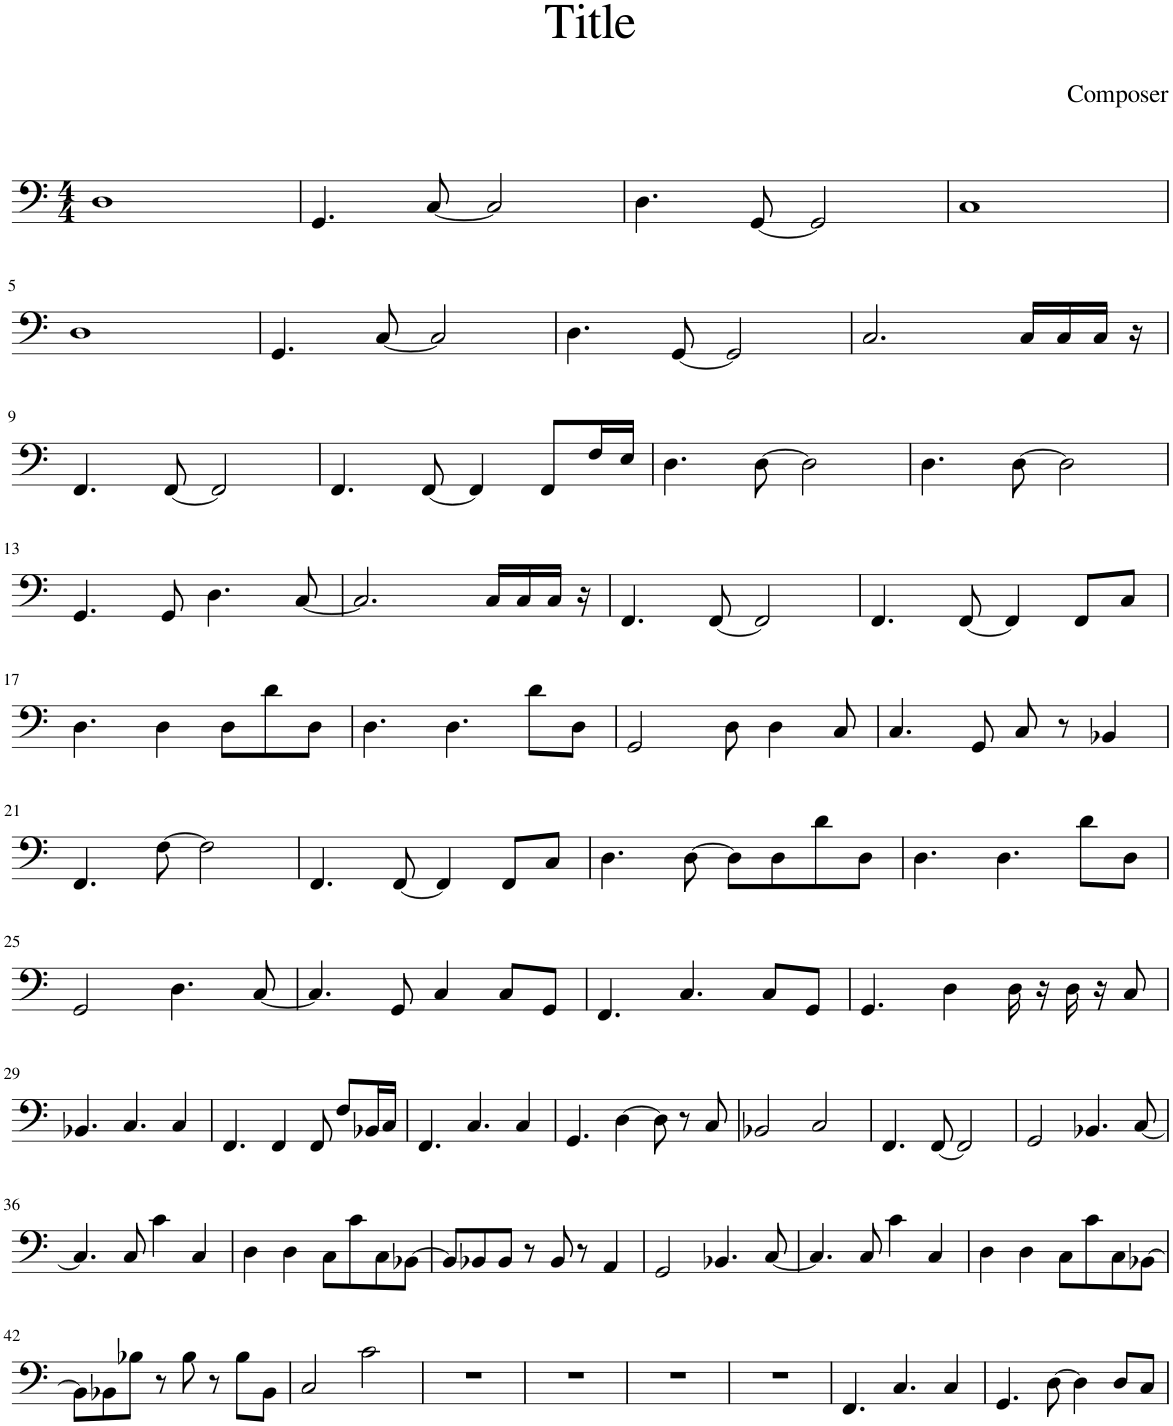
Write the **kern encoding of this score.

**kern
*part1
*staff1
*I"Electric Bass
*I'El. B.
*clefF4
*Trd7c12
*k[]
*M4/4
=1
1D
=2
4.GG/
[8C/
2C/]
=3
4.D\
[8GG/
2GG/]
=4
1C
!!LO:LB:g=z
=5
1D
=6
4.GG/
[8C/
2C/]
=7
4.D\
[8GG/
2GG/]
=8
2.C/
16C/LL
16C/
16C/JJ
16r
!!LO:LB:g=z
=9
4.FF/
[8FF/
2FF/]
=10
4.FF/
[8FF/
4FF/]
8FF/L
16F/L
16E/JJ
=11
4.D\
[8D\
2D\]
=12
4.D\
[8D\
2D\]
!!LO:LB:g=z
=13
4.GG/
8GG/
4.D\
[8C/
=14
2.C/]
16C/LL
16C/
16C/JJ
16r
=15
4.FF/
[8FF/
2FF/]
=16
4.FF/
[8FF/
4FF/]
8FF/L
8C/J
!!LO:LB:g=z
=17
4.D\
4D\
8D\L
8d\
8D\J
=18
4.D\
4.D\
8d\L
8D\J
=19
2GG/
8D\
4D\
8C/
=20
4.C/
8GG/
8C/
8r
4BB-X/
!!LO:LB:g=z
=21
4.FF/
[8F\
2F\]
=22
4.FF/
[8FF/
4FF/]
8FF/L
8C/J
=23
4.D\
[8D\
8D\L]
8D\
8d\
8D\J
=24
4.D\
4.D\
8d\L
8D\J
!!LO:LB:g=z
=25
2GG/
4.D\
[8C/
=26
4.C/]
8GG/
4C/
8C/L
8GG/J
=27
4.FF/
4.C/
8C/L
8GG/J
=28
4.GG/
4D\
16D\
16r
16D\
16r
8C/
!!LO:LB:g=z
=29
4.BB-X/
4.C/
4C/
=30
4.FF/
4FF/
8FF/
8F/L
16BB-X/L
16C/JJ
=31
4.FF/
4.C/
4C/
=32
4.GG/
[4D\
8D\]
8r
8C/
=33
2BB-X/
2C/
=34
4.FF/
[8FF/
2FF/]
=35
2GG/
4.BB-X/
[8C/
!!LO:LB:g=z
=36
4.C/]
8C/
4c\
4C/
=37
4D\
4D\
8C\L
8c\
8C\
[8BB-X\J
=38
8BB-/L]
8BB-X/
8BB-/J
8r
8BB-/
8r
4AA/
=39
2GG/
4.BB-X/
[8C/
=40
4.C/]
8C/
4c\
4C/
=41
4D\
4D\
8C\L
8c\
8C\
[8BB-X\J
!!LO:LB:g=z
=42
8BB-\L]
8BB-X\
8B-X\J
8r
8B-\
8r
8B-\L
8BB-\J
=43
2C/
2c\
=44
1r
=45
1r
=46
1r
=47
1r
=48
4.FF/
4.C/
4C/
=49
4.GG/
[8D\
4D\]
8D/L
8C/J
=
*-
